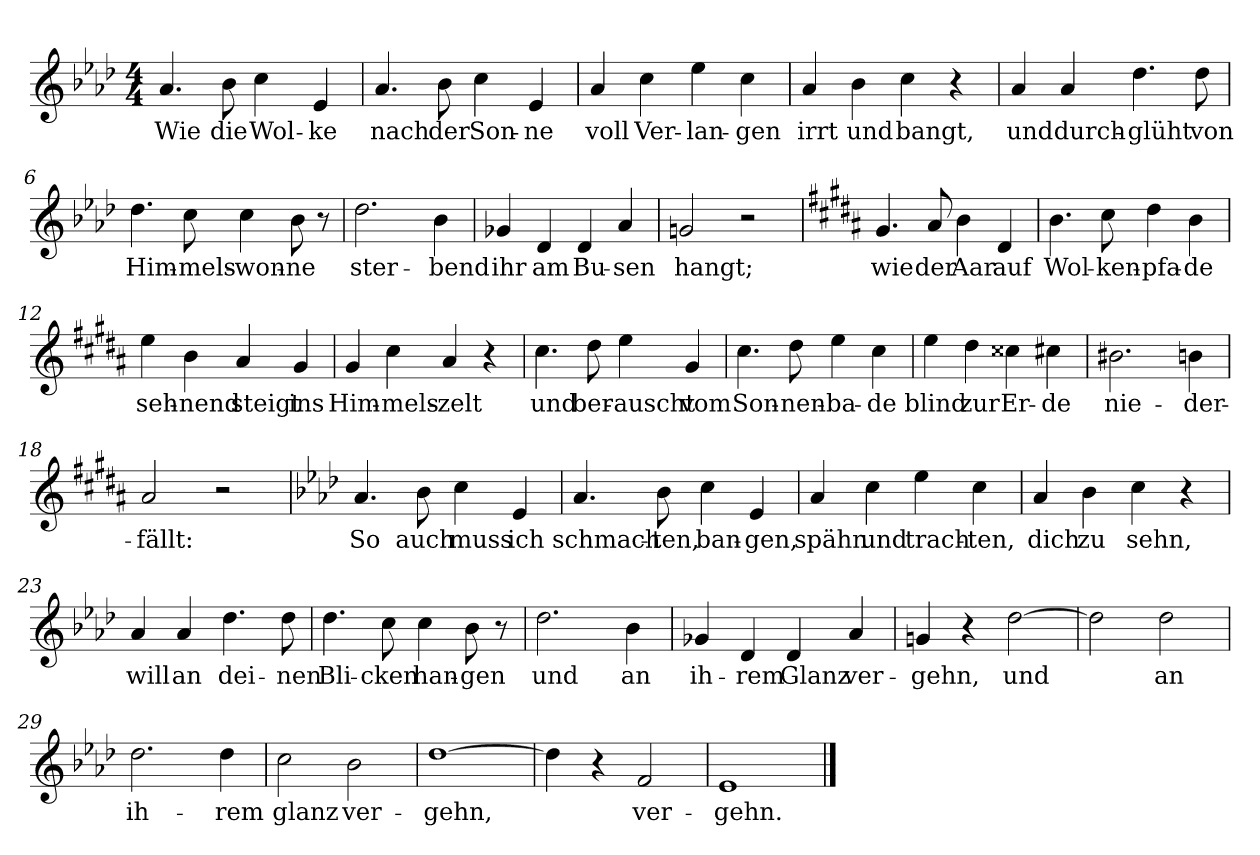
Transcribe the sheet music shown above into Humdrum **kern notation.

**kern	**text
*part1	*part1
*staff1	*staff1
*clefG2	*
*k[b-e-a-d-]	*
*M4/4	*
=1	=1
!	!LO:LY:b
4.a-/	Wie
!	!LO:LY:b
8b-\	die
!	!LO:LY:b
4cc\	Wol-
!	!LO:LY:b
4e-/	-ke
=2	=2
!	!LO:LY:b
4.a-/	nach
!	!LO:LY:b
8b-\	der
!	!LO:LY:b
4cc\	Son-
!	!LO:LY:b
4e-/	-ne
=3	=3
!	!LO:LY:b
4a-/	voll
!	!LO:LY:b
4cc\	Ver-
!	!LO:LY:b
4ee-\	-lan-
!	!LO:LY:b
4cc\	-gen
=4	=4
!	!LO:LY:b
4a-/	irrt
!	!LO:LY:b
4b-\	und
!	!LO:LY:b
4cc\	bangt,
4r	.
=5	=5
!	!LO:LY:b
4a-/	und
!	!LO:LY:b
4a-/	durch-
!	!LO:LY:b
4.dd-\	-glüht
!	!LO:LY:b
8dd-\	von
=6	=6
!	!LO:LY:b
4.dd-\	Him-
!	!LO:LY:b
8cc\	-mels-
!	!LO:LY:b
4cc\	-won-
!	!LO:LY:b
8b-\	-ne
8r	.
!!LO:LB:g=z
=7	=7
!	!LO:LY:b
2.dd-\	ster-
!	!LO:LY:b
4b-\	-bend
=8	=8
!	!LO:LY:b
4g-X/	ihr
!	!LO:LY:b
4d-/	am
!	!LO:LY:b
4d-/	Bu-
!	!LO:LY:b
4a-/	-sen
=9	=9
!	!LO:LY:b
2gn/	hangt;
2r	.
=10	=10
*k[f#c#g#d#a#]	*
!	!LO:LY:b
4.g#/	wie
!	!LO:LY:b
8a#/	der
!	!LO:LY:b
4b\	Aar
!	!LO:LY:b
4d#/	auf
=11	=11
!	!LO:LY:b
4.b\	Wol-
!	!LO:LY:b
8cc#\	-ken-
!	!LO:LY:b
4dd#\	-pfa-
!	!LO:LY:b
4b\	-de
=12	=12
!	!LO:LY:b
4ee\	seh-
!	!LO:LY:b
4b\	-nend
!	!LO:LY:b
4a#/	steigt
!	!LO:LY:b
4g#/	ins
=13	=13
!	!LO:LY:b
4g#/	Him-
!	!LO:LY:b
4cc#\	-mels-
!	!LO:LY:b
4a#/	-zelt
4r	.
!!LO:LB:g=z
=14	=14
!	!LO:LY:b
4.cc#\	und
!	!LO:LY:b
8dd#\	ber-
!	!LO:LY:b
4ee\	-auscht
!	!LO:LY:b
4g#/	vom
=15	=15
!	!LO:LY:b
4.cc#\	Son-
!	!LO:LY:b
8dd#\	-nen-
!	!LO:LY:b
4ee\	-ba-
!	!LO:LY:b
4cc#\	-de
=16	=16
!	!LO:LY:b
4ee\	blind
!	!LO:LY:b
4dd#\	zur
!	!LO:LY:b
4cc##X\	Er-
!	!LO:LY:b
4cc#X\	-de
=17	=17
!	!LO:LY:b
2.b#X\	nie-
!	!LO:LY:b
4bn\	-der-
=18	=18
!	!LO:LY:b
2a#/	-fällt:
2r	.
=19	=19
*k[b-e-a-d-]	*
!	!LO:LY:b
4.a-/	So
!	!LO:LY:b
8b-\	auch
!	!LO:LY:b
4cc\	muss
!	!LO:LY:b
4e-/	ich
!!LO:LB:g=z
=20	=20
!	!LO:LY:b
4.a-/	schmach-
!	!LO:LY:b
8b-\	-ten,
!	!LO:LY:b
4cc\	ban-
!	!LO:LY:b
4e-/	-gen,
=21	=21
!	!LO:LY:b
4a-/	spähn
!	!LO:LY:b
4cc\	und
!	!LO:LY:b
4ee-\	trach-
!	!LO:LY:b
4cc\	-ten,
=22	=22
!	!LO:LY:b
4a-/	dich
!	!LO:LY:b
4b-\	zu
!	!LO:LY:b
4cc\	sehn,
4r	.
=23	=23
!	!LO:LY:b
4a-/	will
!	!LO:LY:b
4a-/	an
!	!LO:LY:b
4.dd-\	dei-
!	!LO:LY:b
8dd-\	-nen
=24	=24
!	!LO:LY:b
4.dd-\	Bli-
!	!LO:LY:b
8cc\	-cken
!	!LO:LY:b
4cc\	han-
!	!LO:LY:b
8b-\	-gen
8r	.
=25	=25
!	!LO:LY:b
2.dd-\	und
!	!LO:LY:b
4b-\	an
!!LO:LB:g=z
=26	=26
!	!LO:LY:b
4g-X/	ih-
!	!LO:LY:b
4d-/	-rem
!	!LO:LY:b
4d-/	Glanz
!	!LO:LY:b
4a-/	ver-
=27	=27
!	!LO:LY:b
4gn/	-gehn,
4r	.
!	!LO:LY:b
[2dd-\	und
=28	=28
2dd-\]	.
!	!LO:LY:b
2dd-\	an
=29	=29
!	!LO:LY:b
2.dd-\	ih-
!	!LO:LY:b
4dd-\	-rem
=30	=30
!	!LO:LY:b
2cc\	glanz
!	!LO:LY:b
2b-\	ver-
=31	=31
!	!LO:LY:b
[1dd-	-gehn,
=32	=32
4dd-\]	.
4r	.
!	!LO:LY:b
2f/	ver-
=33	=33
!	!LO:LY:b
1e-	-gehn.
==	==
*-	*-
